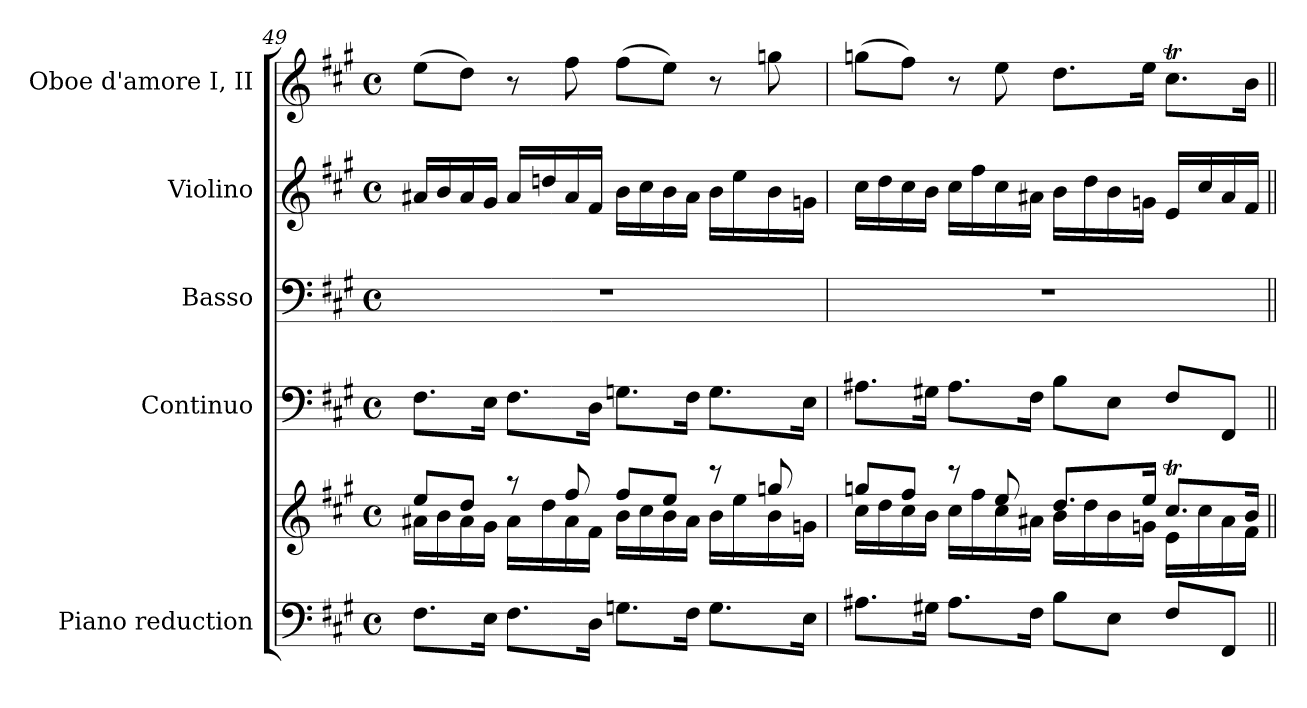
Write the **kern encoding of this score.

**kern	**kern	**kern	**kern	**kern	**kern
*part5	*part5	*part4	*part3	*part2	*part1
*staff6	*staff5	*staff4	*staff3	*staff2	*staff1
*I"Piano reduction	*	*I"Continuo	*I"Basso	*I"Violino	*I"Oboe d'amore I, II
*I'Pno	*	*	*	*I'Vln	*I'Ob
!!LO:LB:g=z
*clefF4	*clefG2	*clefF4	*clefF4	*clefG2	*clefG2
*k[f#c#g#]	*k[f#c#g#]	*k[f#c#g#]	*k[f#c#g#]	*k[f#c#g#]	*k[f#c#g#]
*M4/4	*M4/4	*M4/4	*M4/4	*M4/4	*M4/4
*met(c)	*met(c)	*met(c)	*met(c)	*met(c)	*met(c)
=49	=49	=49	=49	=49	=49
*	*^	*	*	*	*
8.F#\L	8ee/L	16a#X\LL	8.F#\L	1r	16a#X/LL	(>8ee\L
.	.	16b\	.	.	16b/	.
.	8dd/J	16a#\	.	.	16a#/	8dd\J)
16E\Jk	.	16g#\JJ	16E\Jk	.	16g#/JJ	.
8.F#\L	8r	16a#\LL	8.F#\L	.	16a#/LL	8r
.	.	16dd\	.	.	16ddn/	.
.	8ff#/	16a#\	.	.	16a#/	8ff#\
16D\Jk	.	16f#\JJ	16D\Jk	.	16f#/JJ	.
8.Gn\L	8ff#/L	16b\LL	8.Gn\L	.	16b\LL	(>8ff#\L
.	.	16cc#\	.	.	16cc#\	.
.	8ee/J	16b\	.	.	16b\	8ee\J)
16F#\Jk	.	16a#\JJ	16F#\Jk	.	16a#\JJ	.
8.G\L	8r	16b\LL	8.G\L	.	16b\LL	8r
.	.	16ee\	.	.	16ee\	.
.	8ggn/	16b\	.	.	16b\	8ggn\
16E\Jk	.	16gn\JJ	16E\Jk	.	16gn\JJ	.
=50	=50	=50	=50	=50	=50	=50
8.A#X\L	8ggn/L	16cc#\LL	8.A#X\L	1r	16cc#\LL	(>8ggn\L
.	.	16dd\	.	.	16dd\	.
.	8ff#/J	16cc#\	.	.	16cc#\	8ff#\J)
16G#X\Jk	.	16b\JJ	16G#X\Jk	.	16b\JJ	.
8.A#\L	8r	16cc#\LL	8.A#\L	.	16cc#\LL	8r
.	.	16ff#\	.	.	16ff#\	.
.	8ee/	16cc#\	.	.	16cc#\	8ee\
16F#\Jk	.	16a#X\JJ	16F#\Jk	.	16a#X\JJ	.
8B\L	8.dd/L	16b\LL	8B\L	.	16b\LL	8.dd\L
.	.	16dd\	.	.	16dd\	.
8E\J	.	16b\	8E\J	.	16b\	.
.	16ee/Jk	16gn\JJ	.	.	16gn\JJ	16ee\Jk
8F#/L	8.cc#t/L	16e\LL	8F#/L	.	16e/LL	8.cc#t\L
.	.	16cc#\	.	.	16cc#/	.
8FF#/J	.	16a#\	8FF#/J	.	16a#/	.
.	16b/Jk	16f#\JJ	.	.	16f#/JJ	16b\Jk
*	*v	*v	*	*	*	*
=||	=||	=||	=||	=||	=||
*-	*-	*-	*-	*-	*-
